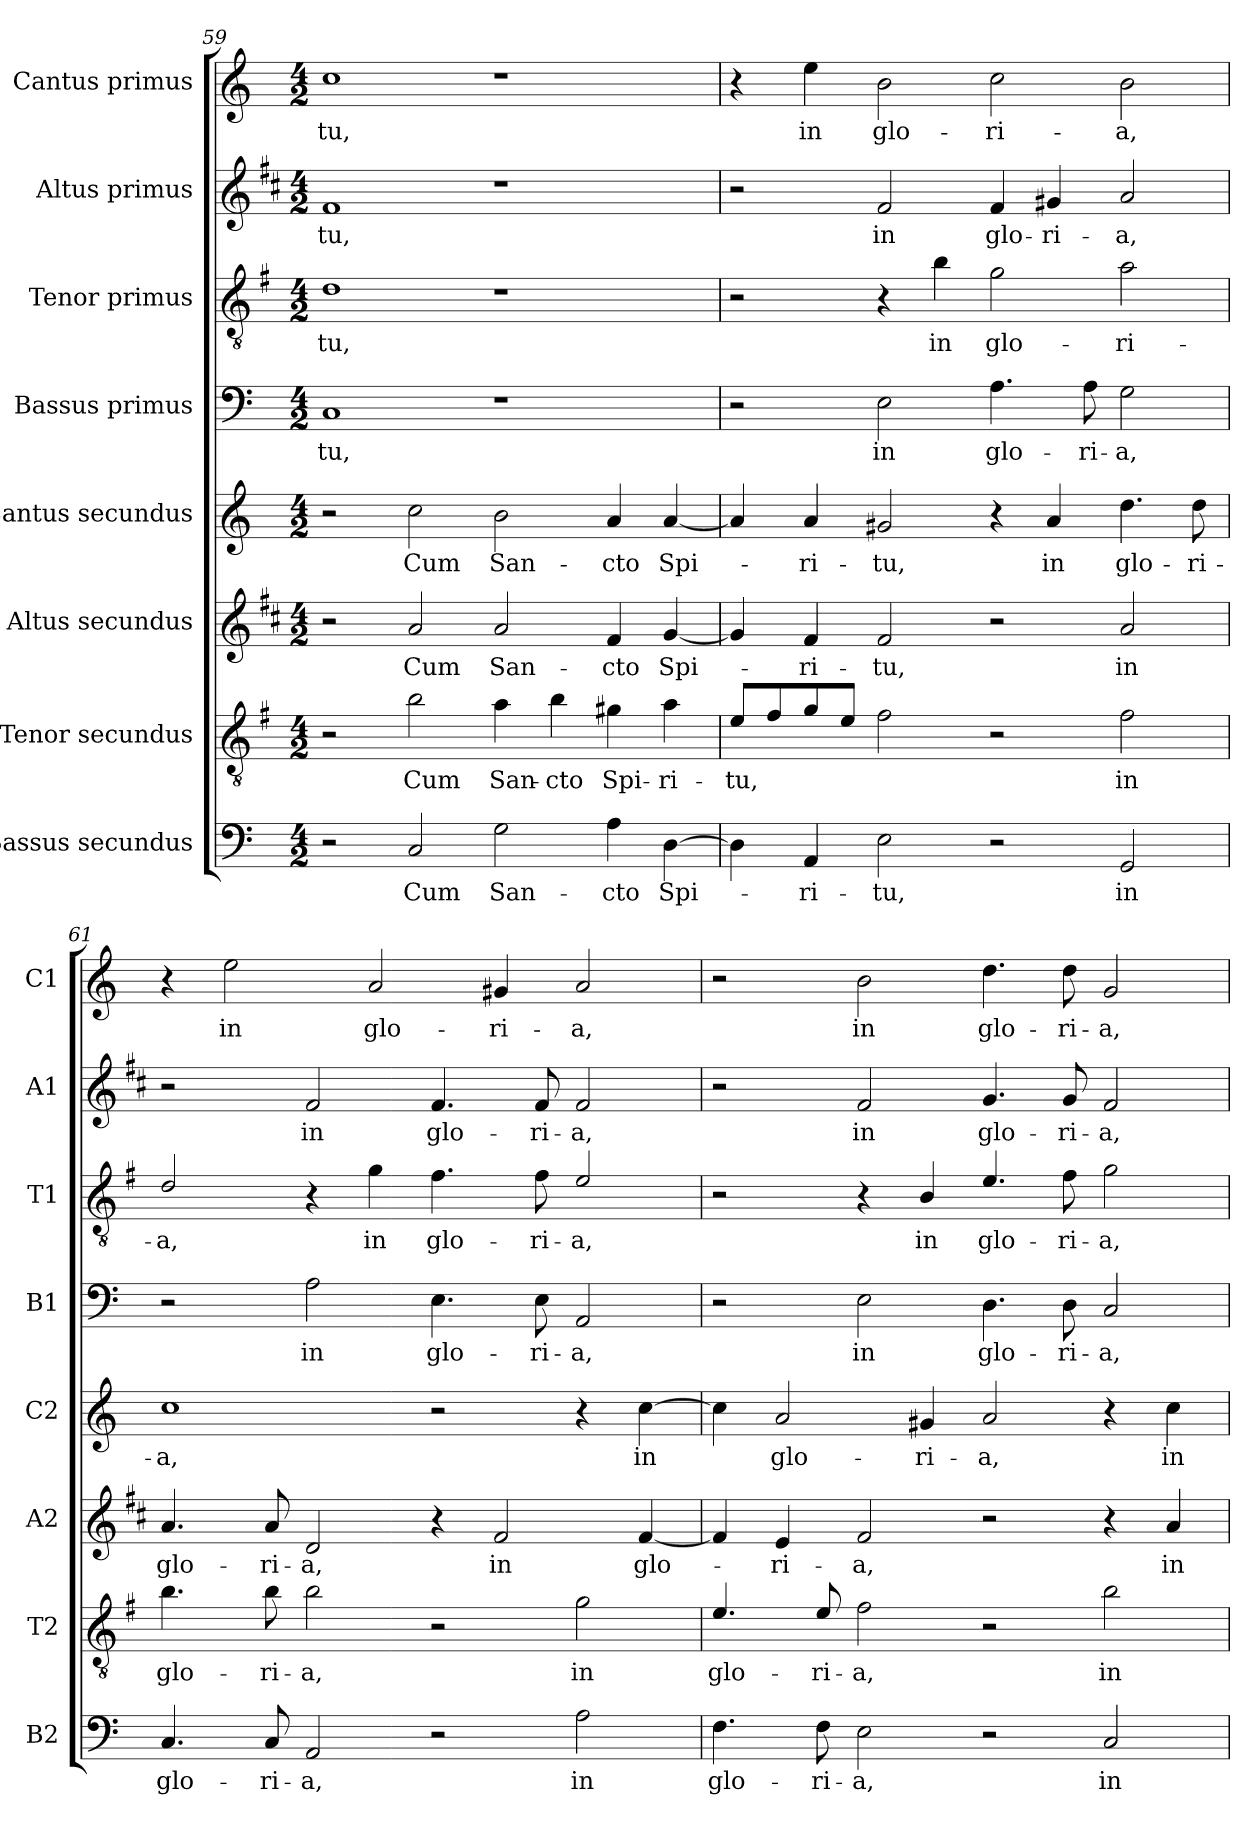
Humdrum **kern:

**kern	**text	**kern	**text	**kern	**text	**kern	**text	**kern	**text	**kern	**text	**kern	**text	**kern	**text
*part8	*part8	*part7	*part7	*part6	*part6	*part5	*part5	*part4	*part4	*part3	*part3	*part2	*part2	*part1	*part1
*staff8	*staff8	*staff7	*staff7	*staff6	*staff6	*staff5	*staff5	*staff4	*staff4	*staff3	*staff3	*staff2	*staff2	*staff1	*staff1
*I"Bassus secundus	*	*I"Tenor secundus	*	*I"Altus secundus	*	*I"Cantus secundus	*	*I"Bassus primus	*	*I"Tenor primus	*	*I"Altus primus	*	*I"Cantus primus	*
*I'B2	*	*I'T2	*	*I'A2	*	*I'C2	*	*I'B1	*	*I'T1	*	*I'A1	*	*I'C1	*
*clefF4	*	*clefGv2	*	*clefG2	*	*clefG2	*	*clefF4	*	*clefGv2	*	*clefG2	*	*clefG2	*
*	*	*ITrd4c7	*	*ITrd1c2	*	*	*	*	*	*ITrd4c7	*	*ITrd1c2	*	*	*
*k[]	*	*k[]	*	*k[]	*	*k[]	*	*k[]	*	*k[]	*	*k[]	*	*k[]	*
*C:	*	*C:	*	*C:	*	*C:	*	*C:	*	*C:	*	*C:	*	*C:	*
*M4/2	*	*M4/2	*	*M4/2	*	*M4/2	*	*M4/2	*	*M4/2	*	*M4/2	*	*M4/2	*
=59	=59	=59	=59	=59	=59	=59	=59	=59	=59	=59	=59	=59	=59	=59	=59
!	!	!	!	!	!	!	!	!	!LO:LY:b	!	!LO:LY:b	!	!LO:LY:b	!	!LO:LY:b
2r	.	2r	.	2r	.	2r	.	1C	-tu,	1G	-tu,	1e	-tu,	1cc	-tu,
!	!LO:LY:b	!	!LO:LY:b	!	!LO:LY:b	!	!LO:LY:b	!	!	!	!	!	!	!	!
2C/	Cum	2e\	Cum	2g/	Cum	2cc\	Cum	.	.	.	.	.	.	.	.
!	!LO:LY:b	!	!LO:LY:b	!	!LO:LY:b	!	!LO:LY:b	!	!	!	!	!	!	!	!
2G\	San-	4d\	San-	2g/	San-	2b\	San-	1r	.	1r	.	1r	.	1r	.
!	!	!	!LO:LY:b	!	!	!	!	!	!	!	!	!	!	!	!
.	.	4e\	-cto	.	.	.	.	.	.	.	.	.	.	.	.
!	!LO:LY:b	!	!LO:LY:b	!	!LO:LY:b	!	!LO:LY:b	!	!	!	!	!	!	!	!
4A\	-cto	4c#X\	Spi-	4e/	-cto	4a/	-cto	.	.	.	.	.	.	.	.
!	!LO:LY:b	!	!LO:LY:b	!	!LO:LY:b	!	!LO:LY:b	!	!	!	!	!	!	!	!
[4D\	Spi-	4d\	-ri-	[4f/	Spi-	[4a/	Spi-	.	.	.	.	.	.	.	.
=60	=60	=60	=60	=60	=60	=60	=60	=60	=60	=60	=60	=60	=60	=60	=60
!	!	!	!LO:LY:b	!	!	!	!	!	!	!	!	!	!	!	!
4D\]	.	8A/L	-tu,	4f/]	.	4a/]	.	2r	.	2r	.	2r	.	4r	.
.	.	8B/	.	.	.	.	.	.	.	.	.	.	.	.	.
!	!LO:LY:b	!	!	!	!LO:LY:b	!	!LO:LY:b	!	!	!	!	!	!	!	!LO:LY:b
4AA/	-ri-	8c/	.	4e/	-ri-	4a/	-ri-	.	.	.	.	.	.	4ee\	in
.	.	8A/J	.	.	.	.	.	.	.	.	.	.	.	.	.
!	!LO:LY:b	!	!	!	!LO:LY:b	!	!LO:LY:b	!	!LO:LY:b	!	!	!	!LO:LY:b	!	!LO:LY:b
2E\	-tu,	2B\	.	2e/	-tu,	2g#X/	-tu,	2E\	in	4r	.	2e/	in	2b\	glo-
!	!	!	!	!	!	!	!	!	!	!	!LO:LY:b	!	!	!	!
.	.	.	.	.	.	.	.	.	.	4e\	in	.	.	.	.
!	!	!	!	!	!	!	!	!	!LO:LY:b	!	!LO:LY:b	!	!LO:LY:b	!	!LO:LY:b
2r	.	2r	.	2r	.	4r	.	4.A\	glo-	2c\	glo-	4e/	glo-	2cc\	-ri-
!	!	!	!	!	!	!	!LO:LY:b	!	!	!	!	!	!LO:LY:b	!	!
.	.	.	.	.	.	4a/	in	.	.	.	.	4f#X/	-ri-	.	.
!	!	!	!	!	!	!	!	!	!LO:LY:b	!	!	!	!	!	!
.	.	.	.	.	.	.	.	8A\	-ri-	.	.	.	.	.	.
!	!LO:LY:b	!	!LO:LY:b	!	!LO:LY:b	!	!LO:LY:b	!	!LO:LY:b	!	!LO:LY:b	!	!LO:LY:b	!	!LO:LY:b
2GG/	in	2B\	in	2g/	in	4.dd\	glo-	2G\	-a,	2d\	-ri-	2g/	-a,	2b\	-a,
!	!	!	!	!	!	!	!LO:LY:b	!	!	!	!	!	!	!	!
.	.	.	.	.	.	8dd\	-ri-	.	.	.	.	.	.	.	.
=61	=61	=61	=61	=61	=61	=61	=61	=61	=61	=61	=61	=61	=61	=61	=61
!	!LO:LY:b	!	!LO:LY:b	!	!LO:LY:b	!	!LO:LY:b	!	!	!	!LO:LY:b	!	!	!	!
4.C/	glo-	4.e\	glo-	4.g/	glo-	1cc	-a,	2r	.	2G/	-a,	2r	.	4r	.
!	!	!	!	!	!	!	!	!	!	!	!	!	!	!	!LO:LY:b
.	.	.	.	.	.	.	.	.	.	.	.	.	.	2ee\	in
!	!LO:LY:b	!	!LO:LY:b	!	!LO:LY:b	!	!	!	!	!	!	!	!	!	!
8C/	-ri-	8e\	-ri-	8g/	-ri-	.	.	.	.	.	.	.	.	.	.
!	!LO:LY:b	!	!LO:LY:b	!	!LO:LY:b	!	!	!	!LO:LY:b	!	!	!	!LO:LY:b	!	!
2AA/	-a,	2e\	-a,	2c/	-a,	.	.	2A\	in	4r	.	2e/	in	.	.
!	!	!	!	!	!	!	!	!	!	!	!LO:LY:b	!	!	!	!LO:LY:b
.	.	.	.	.	.	.	.	.	.	4c\	in	.	.	2a/	glo-
!	!	!	!	!	!	!	!	!	!LO:LY:b	!	!LO:LY:b	!	!LO:LY:b	!	!
2r	.	2r	.	4r	.	2r	.	4.E\	glo-	4.B\	glo-	4.e/	glo-	.	.
!	!	!	!	!	!LO:LY:b	!	!	!	!	!	!	!	!	!	!LO:LY:b
.	.	.	.	2e/	in	.	.	.	.	.	.	.	.	4g#X/	-ri-
!	!	!	!	!	!	!	!	!	!LO:LY:b	!	!LO:LY:b	!	!LO:LY:b	!	!
.	.	.	.	.	.	.	.	8E\	-ri-	8B\	-ri-	8e/	-ri-	.	.
!	!LO:LY:b	!	!LO:LY:b	!	!	!	!	!	!LO:LY:b	!	!LO:LY:b	!	!LO:LY:b	!	!LO:LY:b
2A\	in	2c\	in	.	.	4r	.	2AA/	-a,	2A/	-a,	2e/	-a,	2a/	-a,
!	!	!	!	!	!LO:LY:b	!	!LO:LY:b	!	!	!	!	!	!	!	!
.	.	.	.	[4e/	glo-	[4cc\	in	.	.	.	.	.	.	.	.
!!LO:PB:g=z
=62	=62	=62	=62	=62	=62	=62	=62	=62	=62	=62	=62	=62	=62	=62	=62
!	!LO:LY:b	!	!LO:LY:b	!	!	!	!	!	!	!	!	!	!	!	!
4.F\	glo-	4.A/	glo-	4e/]	.	4cc\]	.	2r	.	2r	.	2r	.	2r	.
!	!	!	!	!	!LO:LY:b	!	!LO:LY:b	!	!	!	!	!	!	!	!
.	.	.	.	4d/	-ri-	2a/	glo-	.	.	.	.	.	.	.	.
!	!LO:LY:b	!	!LO:LY:b	!	!	!	!	!	!	!	!	!	!	!	!
8F\	-ri-	8A/	-ri-	.	.	.	.	.	.	.	.	.	.	.	.
!	!LO:LY:b	!	!LO:LY:b	!	!LO:LY:b	!	!	!	!LO:LY:b	!	!	!	!LO:LY:b	!	!LO:LY:b
2E\	-a,	2B\	-a,	2e/	-a,	.	.	2E\	in	4r	.	2e/	in	2b\	in
!	!	!	!	!	!	!	!LO:LY:b	!	!	!	!LO:LY:b	!	!	!	!
.	.	.	.	.	.	4g#X/	-ri-	.	.	4E/	in	.	.	.	.
!	!	!	!	!	!	!	!LO:LY:b	!	!LO:LY:b	!	!LO:LY:b	!	!LO:LY:b	!	!LO:LY:b
2r	.	2r	.	2r	.	2a/	-a,	4.D\	glo-	4.A/	glo-	4.f/	glo-	4.dd\	glo-
!	!	!	!	!	!	!	!	!	!LO:LY:b	!	!LO:LY:b	!	!LO:LY:b	!	!LO:LY:b
.	.	.	.	.	.	.	.	8D\	-ri-	8B\	-ri-	8f/	-ri-	8dd\	-ri-
!	!LO:LY:b	!	!LO:LY:b	!	!	!	!	!	!LO:LY:b	!	!LO:LY:b	!	!LO:LY:b	!	!LO:LY:b
2C/	in	2e\	in	4r	.	4r	.	2C/	-a,	2c\	-a,	2e/	-a,	2g/	-a,
!	!	!	!	!	!LO:LY:b	!	!LO:LY:b	!	!	!	!	!	!	!	!
.	.	.	.	4g/	in	4cc\	in	.	.	.	.	.	.	.	.
=	=	=	=	=	=	=	=	=	=	=	=	=	=	=	=
*-	*-	*-	*-	*-	*-	*-	*-	*-	*-	*-	*-	*-	*-	*-	*-
